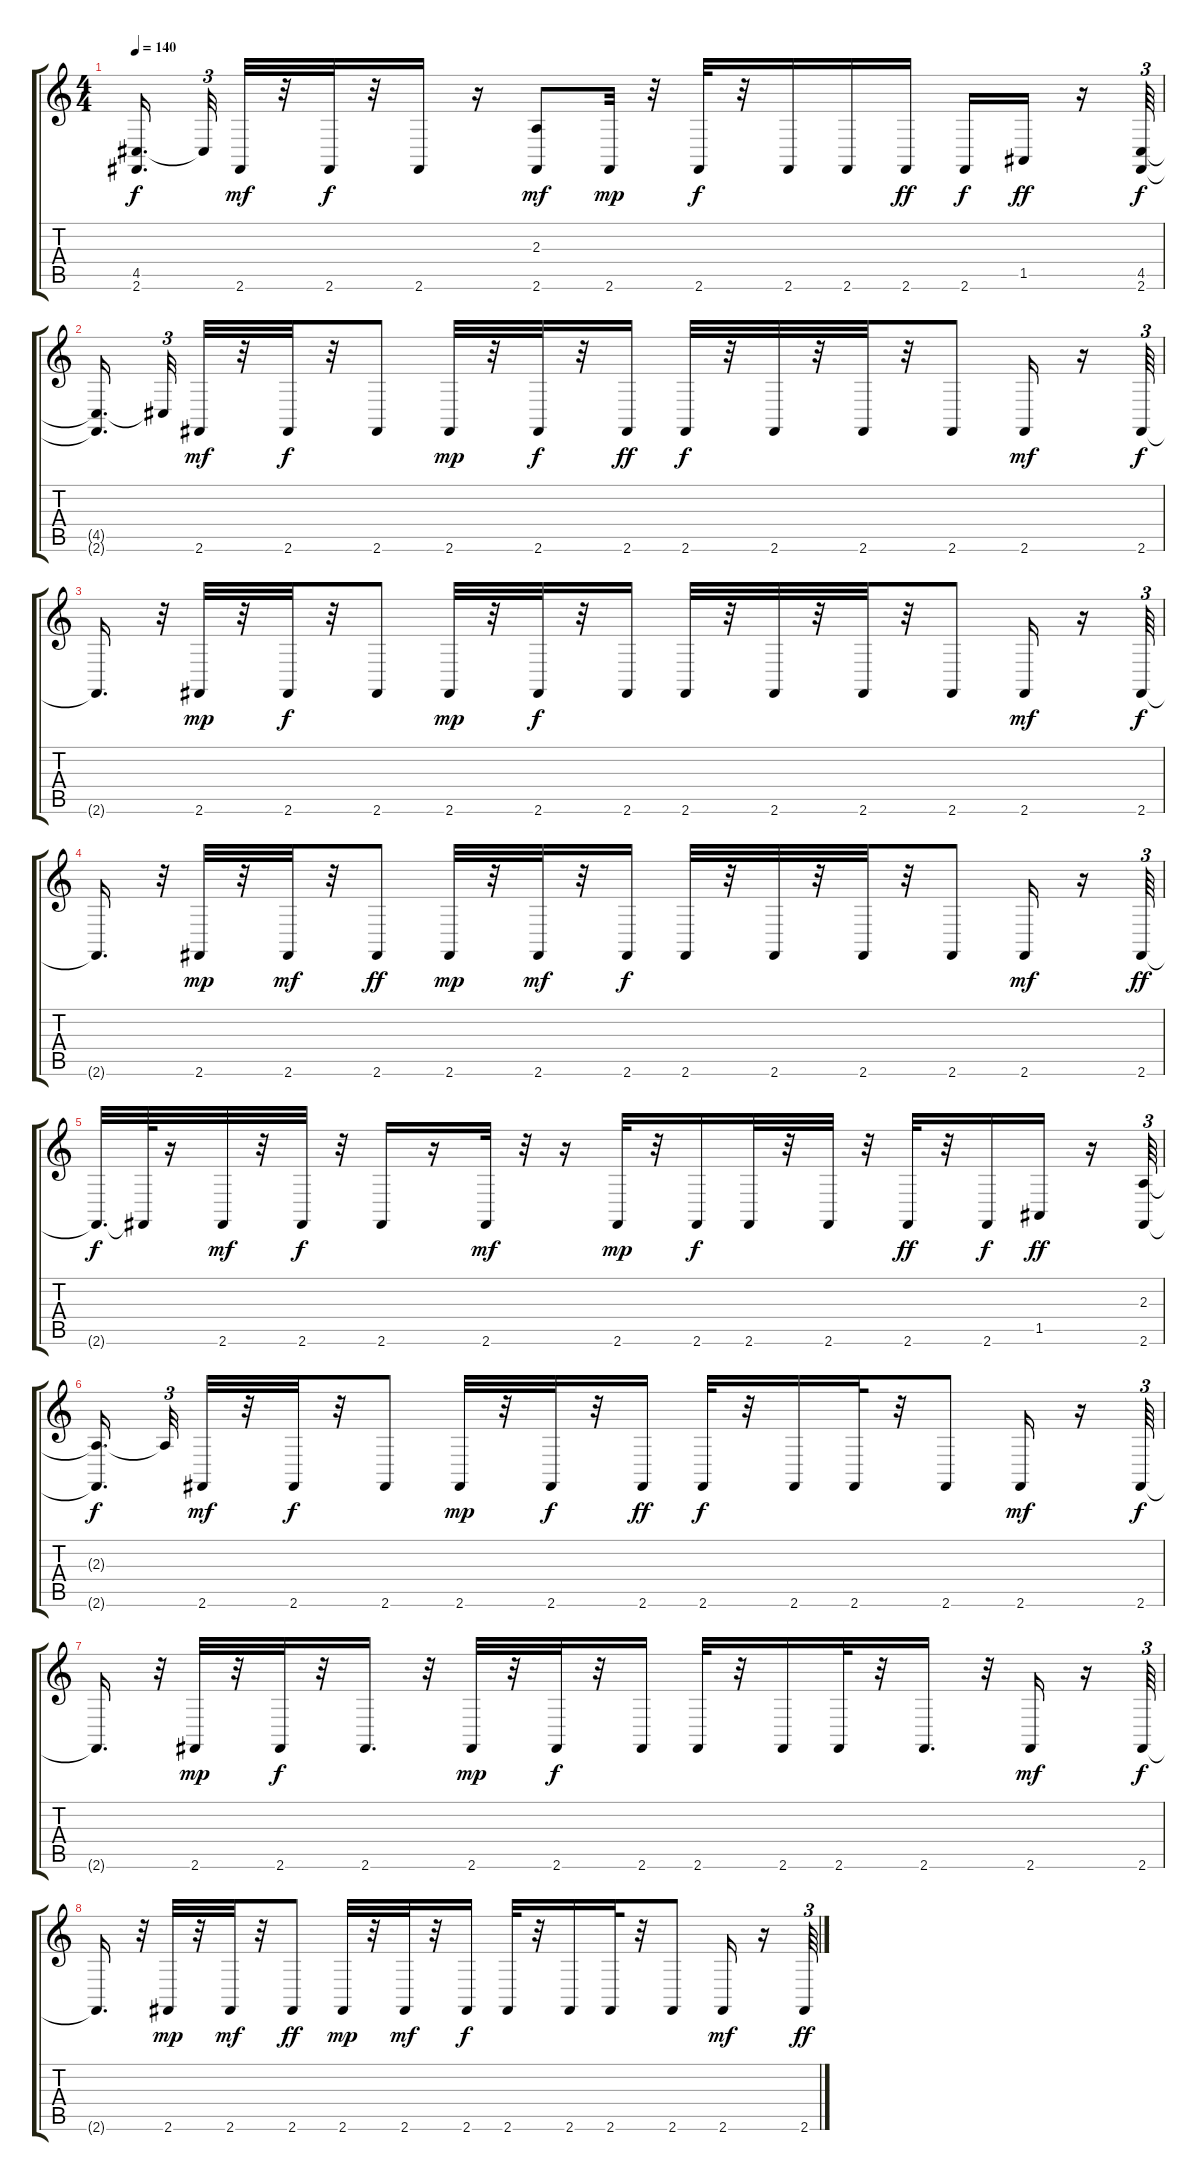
\track "" {instrument drawbarorgan}
\staff {score tabs}
\tuning (E4 B3 G3 D3 A2 E2) {hide}
\ts (4 4)
\tempo 140
\clef g2
\ks c
(4.5{t} 2.6{t}).16{d dy f} 4.5{t}.32{tu (3 2)} 2.6.32{dy mf} r.32 2.6.32{dy f} r.32 2.6.16 r.16 (2.3 2.6).8{dy mf} 2.6.32{dy mp} r.32 2.6.32{dy f} r.32 2.6.16 2.6.16 2.6.16{dy ff} 2.6.16{dy f} 1.5.16{dy ff} r.16 (4.5 2.6).64{tu (3 2) dy f} |
(4.5{t} 2.6{t}).16{d} 4.5{t}.32{tu (3 2)} 2.6.32{dy mf} r.32 2.6.32{dy f} r.32 2.6.8 2.6.32{dy mp} r.32 2.6.32{dy f} r.32 2.6.16{dy ff} 2.6.32{dy f} r.32 2.6.32 r.32 2.6.32 r.32 2.6.8 2.6.16{dy mf} r.16 2.6.64{tu (3 2) dy f} |
2.6{t}.16{d} r.32{tu (3 2)} 2.6.32{dy mp} r.32 2.6.32{dy f} r.32 2.6.8 2.6.32{dy mp} r.32 2.6.32{dy f} r.32 2.6.16 2.6.32 r.32 2.6.32 r.32 2.6.32 r.32 2.6.8 2.6.16{dy mf} r.16 2.6.64{tu (3 2) dy f} |
2.6{t}.16{d} r.32{tu (3 2)} 2.6.32{dy mp} r.32 2.6.32{dy mf} r.32 2.6.8{dy ff} 2.6.32{dy mp} r.32 2.6.32{dy mf} r.32 2.6.16{dy f} 2.6.32 r.32 2.6.32 r.32 2.6.32 r.32 2.6.8 2.6.16{dy mf} r.16 2.6.64{tu (3 2) dy ff} |
2.6{t}.32{d dy f} 2.6{t}.64 r.16 2.6.32{dy mf} r.32 2.6.32{dy f} r.32 2.6.16 r.16 2.6.32{dy mf} r.32 r.16 2.6.32{dy mp} r.32 2.6.16{dy f} 2.6.32 r.32 2.6.32 r.32 2.6.32{dy ff} r.32 2.6.16{dy f} 1.5.16{dy ff} r.16 (2.3 2.6).64{tu (3 2)} |
(2.3{t} 2.6{t}).16{d dy f} 2.3{t}.32{tu (3 2)} 2.6.32{dy mf} r.32 2.6.32{dy f} r.32 2.6.8 2.6.32{dy mp} r.32 2.6.32{dy f} r.32 2.6.16{dy ff} 2.6.32{dy f} r.32 2.6.16 2.6.32 r.32 2.6.8 2.6.16{dy mf} r.16 2.6.64{tu (3 2) dy f} |
2.6{t}.16{d} r.32{tu (3 2)} 2.6.32{dy mp} r.32 2.6.32{dy f} r.32 2.6.16{d} r.32 2.6.32{dy mp} r.32 2.6.32{dy f} r.32 2.6.16 2.6.32 r.32 2.6.16 2.6.32 r.32 2.6.16{d} r.32 2.6.16{dy mf} r.16 2.6.64{tu (3 2) dy f} |
2.6{t}.16{d} r.32{tu (3 2)} 2.6.32{dy mp} r.32 2.6.32{dy mf} r.32 2.6.8{dy ff} 2.6.32{dy mp} r.32 2.6.32{dy mf} r.32 2.6.16{dy f} 2.6.32 r.32 2.6.16 2.6.32 r.32 2.6.8 2.6.16{dy mf} r.16 2.6.64{tu (3 2) dy ff}
